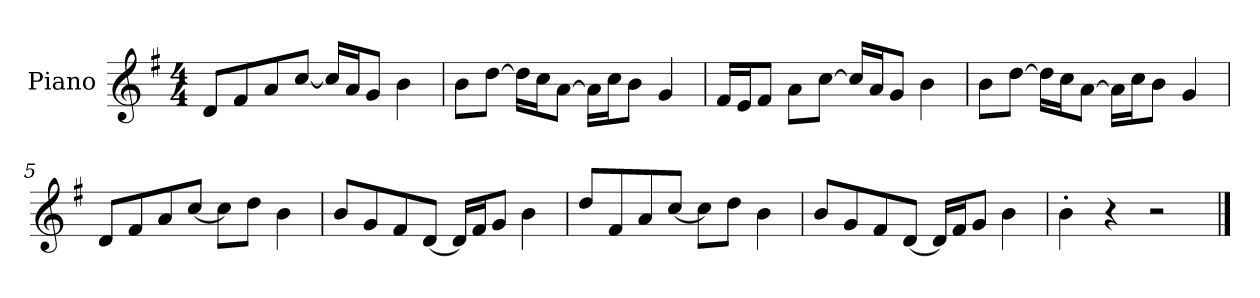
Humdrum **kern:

**kern
*part1
*staff1
*I"Piano
*I'P-no
*clefG2
*k[f#]
*M4/4
*MM90
=1
8d/L
8f#/
8a/
[8cc/J
16cc/LL]
16a/J
8g/J
4b\
=2
8b\L
[8dd\J
16dd\LL]
16cc\J
[8a\J
16a\LL]
16cc\J
8b\J
4g/
=3
16f#/LL
16e/J
8f#/J
8a\L
[8cc\J
16cc/LL]
16a/J
8g/J
4b\
=4
8b\L
[8dd\J
16dd\LL]
16cc\J
[8a\J
16a\LL]
16cc\J
8b\J
4g/
!!LO:LB:g=z
=5
8d/L
8f#/
8a/
[8cc/J
8cc\L]
8dd\J
4b\
=6
8b/L
8g/
8f#/
[8d/J
16d/LL]
16f#/J
8g/J
4b\
=7
8dd/L
8f#/
8a/
[8cc/J
8cc\L]
8dd\J
4b\
=8
8b/L
8g/
8f#/
[8d/J
16d/LL]
16f#/J
8g/J
4b\
=9
4b'\
4r
2r
==
*-
